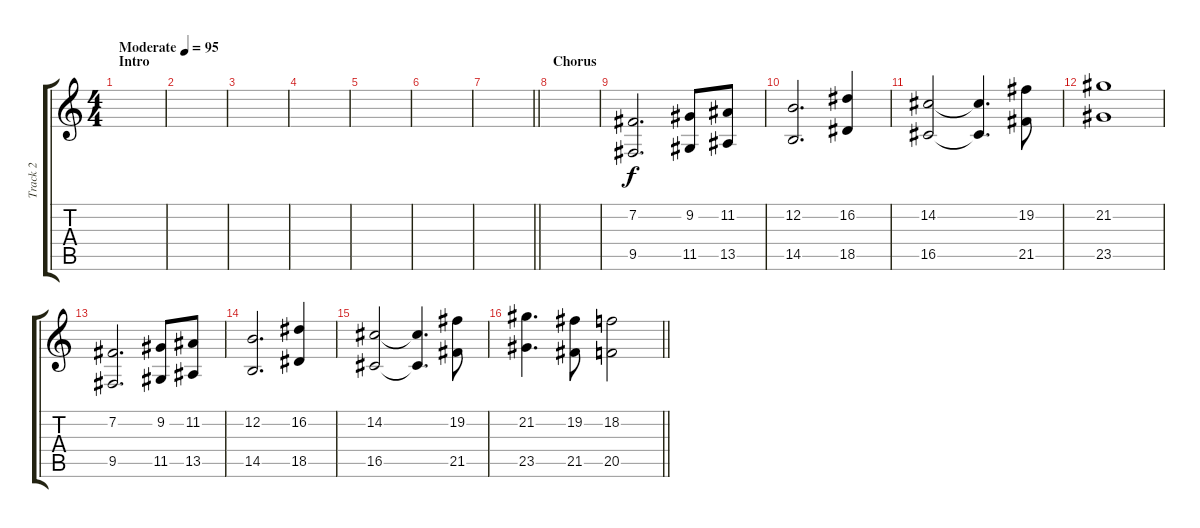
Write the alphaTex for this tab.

\track ("Track 2" "Track 2") {instrument lead1square}
\staff {score tabs}
\tuning (E4 B3 G3 D3 A2 E2) {hide}
\ts (4 4)
\section ("" "Intro")
\tempo (95 "Moderate")
\clef g2
\ks c
|
|
|
|
|
|
\barLineRight lightlight
|
\section ("" "Chorus")
|
(7.2 9.5).2{d} (9.2 11.5).8 (11.2 13.5).8 |
(12.2 14.5).2{d} (16.2 18.5).4 |
(14.2 16.5).2 (14.2{t} 16.5{t}).4{d} (19.2 21.5).8 |
(21.2 23.5).1 |
(7.2 9.5).2{d} (9.2 11.5).8 (11.2 13.5).8 |
(12.2 14.5).2{d} (16.2 18.5).4 |
(14.2 16.5).2 (14.2{t} 16.5{t}).4{d} (19.2 21.5).8 |
\barLineRight lightlight
(21.2 23.5).4{d} (19.2 21.5).8 (18.2 20.5).2
